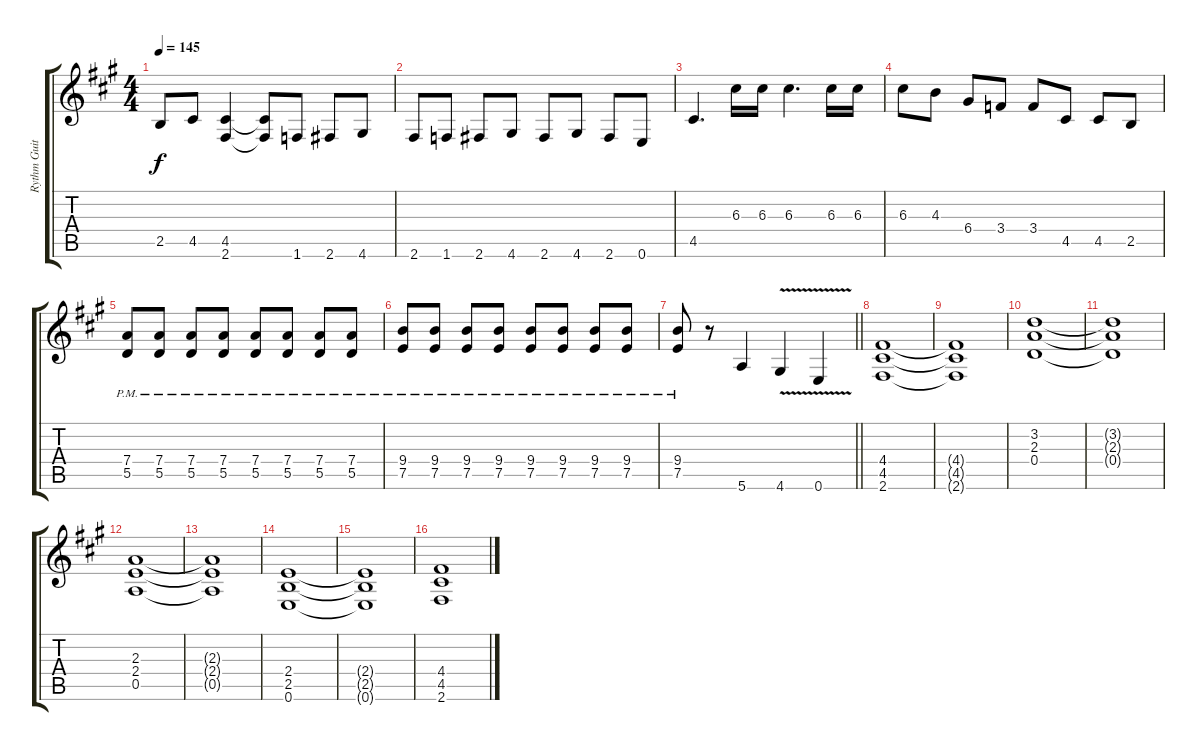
\track ("Rythm Guitar" "Rythm Guit") {instrument distortionguitar}
\staff {score tabs}
\tuning (E4 B3 G3 D3 A2 E2) {hide}
\ts (4 4)
\tempo 145
\clef g2
\ks f#minor
2.5.8{dy f} 4.5.8 (4.5 2.6).4 (4.5{t} 2.6{t}).8 1.6.8 2.6.8 4.6.8 |
2.6.8 1.6.8 2.6.8 4.6.8 2.6.8 4.6.8 2.6.8 0.6.8 |
4.5.4{d} 6.3.16 6.3.16 6.3.4{d} 6.3.16 6.3.16 |
6.3.8 4.3.8 6.4.8 3.4.8 3.4.8 4.5.8 4.5.8 2.5.8 |
(7.4{pm} 5.5{pm}).8 (7.4{pm} 5.5{pm}).8 (7.4{pm} 5.5{pm}).8 (7.4{pm} 5.5{pm}).8 (7.4{pm} 5.5{pm}).8 (7.4{pm} 5.5{pm}).8 (7.4{pm} 5.5{pm}).8 (7.4{pm} 5.5{pm}).8 |
(9.4{pm} 7.5{pm}).8 (9.4{pm} 7.5{pm}).8 (9.4{pm} 7.5{pm}).8 (9.4{pm} 7.5{pm}).8 (9.4{pm} 7.5{pm}).8 (9.4{pm} 7.5{pm}).8 (9.4{pm} 7.5{pm}).8 (9.4{pm} 7.5{pm}).8 |
\barLineRight lightlight
(9.4{pm} 7.5{pm}).8 r.8 5.6.4 4.6{v}.4 0.6{v}.4 |
(4.4 4.5 2.6).1 |
(4.4{t} 4.5{t} 2.6{t}).1 |
(3.2 2.3 0.4).1 |
(3.2{t} 2.3{t} 0.4{t}).1 |
(2.3 2.4 0.5).1 |
(2.3{t} 2.4{t} 0.5{t}).1 |
(2.4 2.5 0.6).1 |
(2.4{t} 2.5{t} 0.6{t}).1 |
(4.4 4.5 2.6).1
